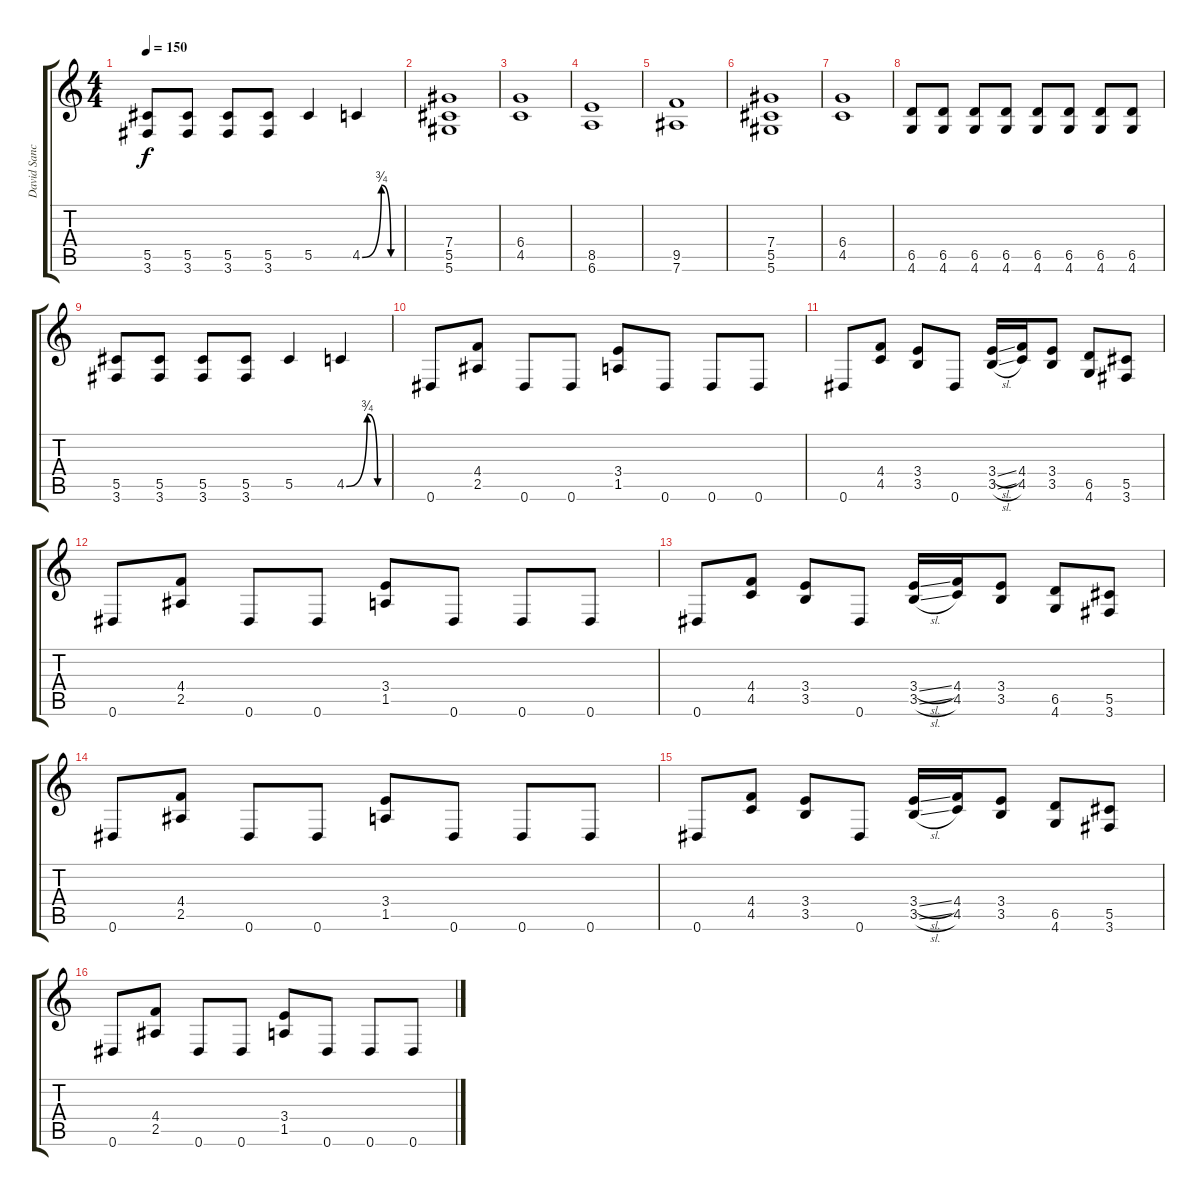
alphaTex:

\track ("David Sanchez" "David Sanc") {instrument distortionguitar}
\staff {score tabs}
\tuning (Eb4 Bb3 Gb3 Db3 Ab2 Eb2) {hide}
\ts (4 4)
\tempo 150
\clef g2
\ks c
(5.5 3.6).8{dy f} (5.5 3.6).8 (5.5 3.6).8 (5.5 3.6).8 5.5.4 4.5{be (custom 0 0 30 3 45 0 60 0)}.4 |
(7.4 5.5 5.6).1 |
(6.4 4.5).1 |
(8.5 6.6).1 |
(9.5 7.6).1 |
(7.4 5.5 5.6).1 |
(6.4 4.5).1 |
(6.5 4.6).8 (6.5 4.6).8 (6.5 4.6).8 (6.5 4.6).8 (6.5 4.6).8 (6.5 4.6).8 (6.5 4.6).8 (6.5 4.6).8 |
(5.5 3.6).8 (5.5 3.6).8 (5.5 3.6).8 (5.5 3.6).8 5.5.4 4.5{be (custom 0 0 30 3 45 0 60 0)}.4 |
0.6.8 (4.4 2.5).8 0.6.8 0.6.8 (3.4 1.5).8 0.6.8 0.6.8 0.6.8 |
0.6.8 (4.4 4.5).8 (3.4 3.5).8 0.6.8 (3.4{sl} 3.5{sl}).16 (4.4 4.5).16 (3.4 3.5).8 (6.5 4.6).8 (5.5 3.6).8 |
0.6.8 (4.4 2.5).8 0.6.8 0.6.8 (3.4 1.5).8 0.6.8 0.6.8 0.6.8 |
0.6.8 (4.4 4.5).8 (3.4 3.5).8 0.6.8 (3.4{sl} 3.5{sl}).16 (4.4 4.5).16 (3.4 3.5).8 (6.5 4.6).8 (5.5 3.6).8 |
0.6.8 (4.4 2.5).8 0.6.8 0.6.8 (3.4 1.5).8 0.6.8 0.6.8 0.6.8 |
0.6.8 (4.4 4.5).8 (3.4 3.5).8 0.6.8 (3.4{sl} 3.5{sl}).16 (4.4 4.5).16 (3.4 3.5).8 (6.5 4.6).8 (5.5 3.6).8 |
0.6.8 (4.4 2.5).8 0.6.8 0.6.8 (3.4 1.5).8 0.6.8 0.6.8 0.6.8
